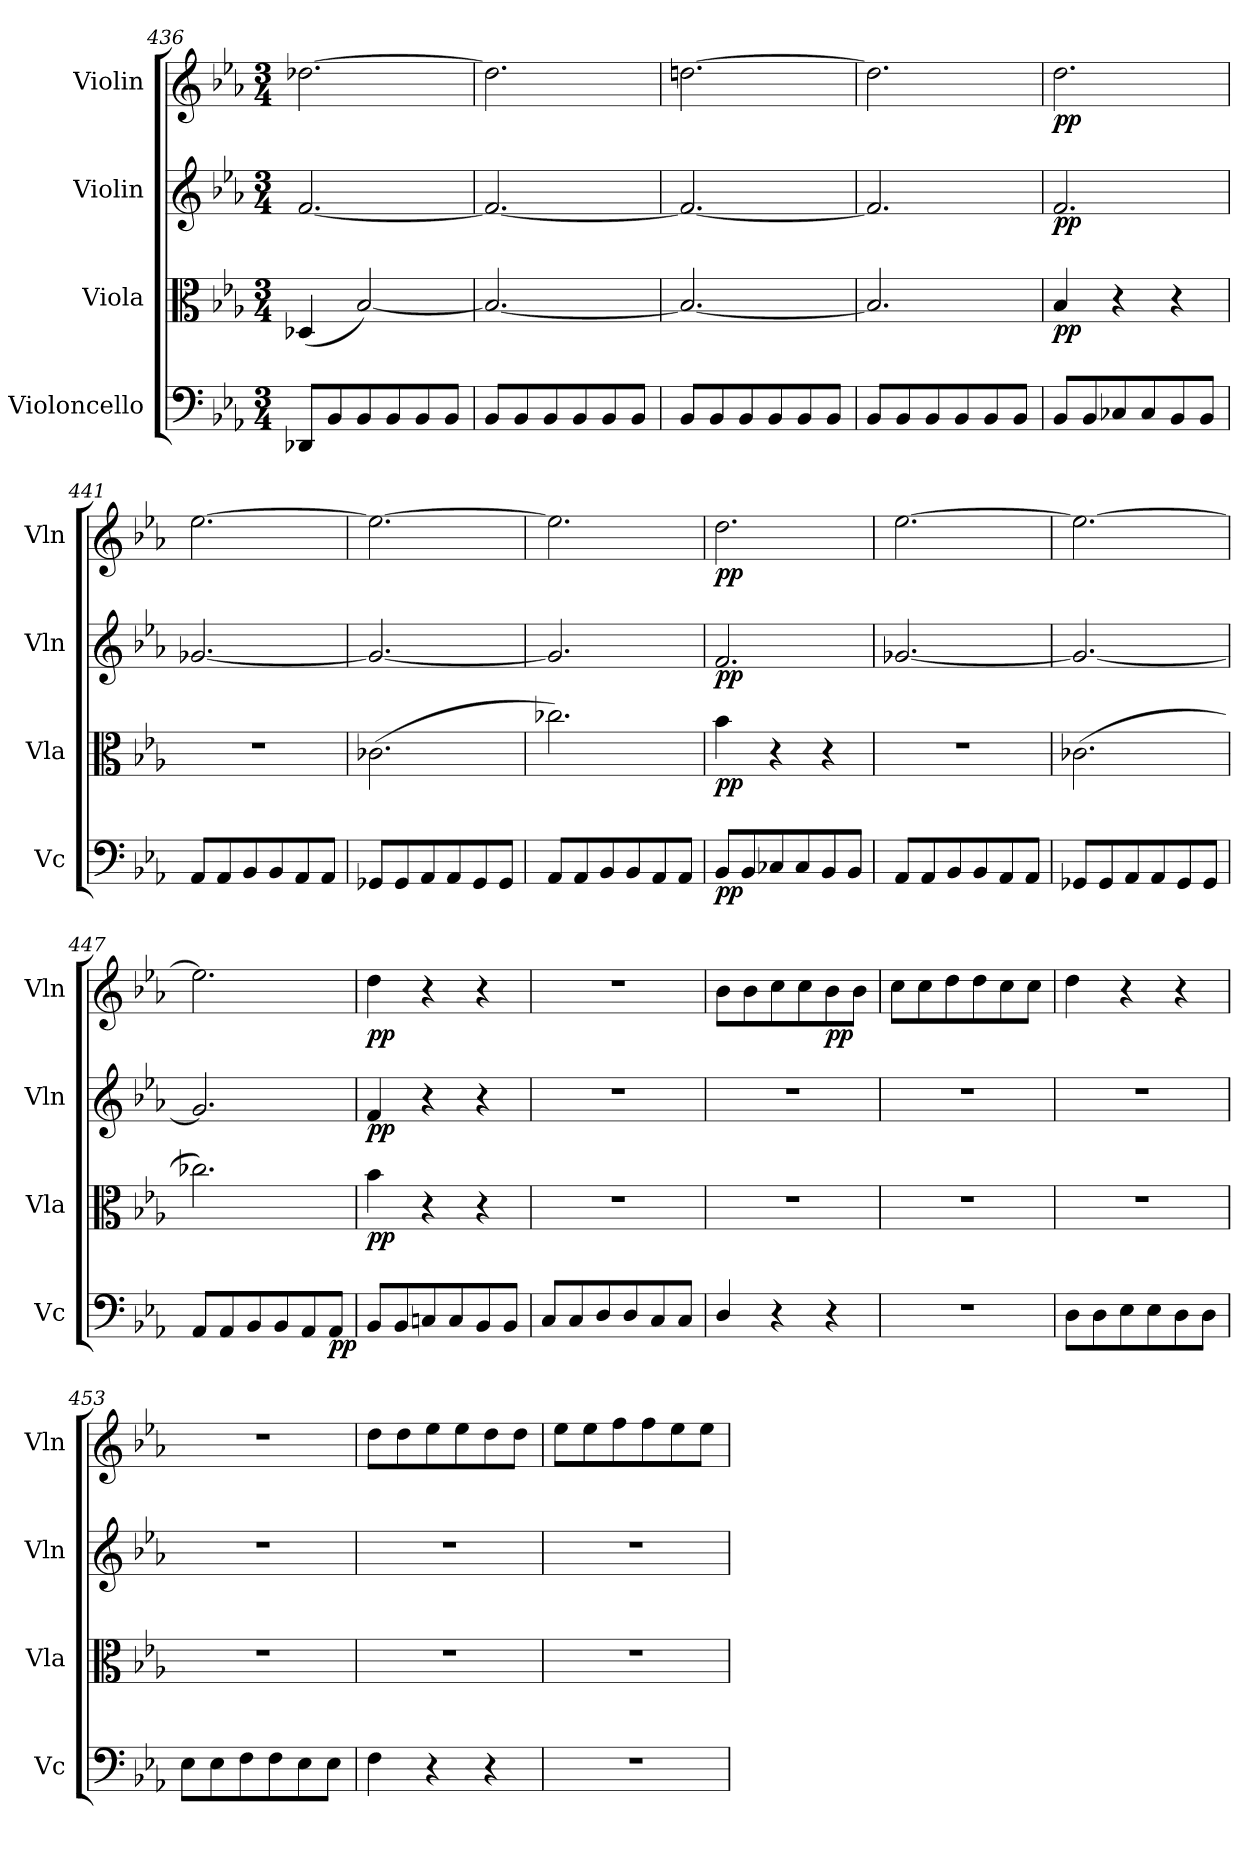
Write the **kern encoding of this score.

**kern	**dynam	**kern	**dynam	**kern	**dynam	**kern	**dynam
*part4	*part4	*part3	*part3	*part2	*part2	*part1	*part1
*staff4	*staff4	*staff3	*staff3	*staff2	*staff2	*staff1	*staff1
*I"Violoncello	*	*I"Viola	*	*I"Violin	*	*I"Violin	*
*I'Vc	*	*I'Vla	*	*I'Vln	*	*I'Vln	*
*clefF4	*	*clefC3	*	*clefG2	*	*clefG2	*
*k[b-e-a-]	*	*k[b-e-a-]	*	*k[b-e-a-]	*	*k[b-e-a-]	*
*M3/4	*	*M3/4	*	*M3/4	*	*M3/4	*
=436	=436	=436	=436	=436	=436	=436	=436
8DD-X/L	.	(4D-X/	.	[2.f/	.	[2.dd-X\	.
8BB-/	.	.	.	.	.	.	.
8BB-/	.	[2B-/)	.	.	.	.	.
8BB-/	.	.	.	.	.	.	.
8BB-/	.	.	.	.	.	.	.
8BB-/J	.	.	.	.	.	.	.
=437	=437	=437	=437	=437	=437	=437	=437
8BB-/L	.	2.B-/_	.	2.f/_	.	2.dd-\]	.
8BB-/	.	.	.	.	.	.	.
8BB-/	.	.	.	.	.	.	.
8BB-/	.	.	.	.	.	.	.
8BB-/	.	.	.	.	.	.	.
8BB-/J	.	.	.	.	.	.	.
=438	=438	=438	=438	=438	=438	=438	=438
8BB-/L	.	2.B-/_	.	2.f/_	.	[2.ddn\	.
8BB-/	.	.	.	.	.	.	.
8BB-/	.	.	.	.	.	.	.
8BB-/	.	.	.	.	.	.	.
8BB-/	.	.	.	.	.	.	.
8BB-/J	.	.	.	.	.	.	.
=439	=439	=439	=439	=439	=439	=439	=439
8BB-/L	.	2.B-/]	.	2.f/]	.	2.dd\]	.
8BB-/	.	.	.	.	.	.	.
8BB-/	.	.	.	.	.	.	.
8BB-/	.	.	.	.	.	.	.
8BB-/	.	.	.	.	.	.	.
8BB-/J	.	.	.	.	.	.	.
=440	=440	=440	=440	=440	=440	=440	=440
8BB-/L	.	4B-/	pp	2.f/	pp	2.dd\	pp
8BB-/	.	.	.	.	.	.	.
8C-X/	.	4r	.	.	.	.	.
8C-/	.	.	.	.	.	.	.
8BB-/	.	4r	.	.	.	.	.
8BB-/J	.	.	.	.	.	.	.
=441	=441	=441	=441	=441	=441	=441	=441
8AA-/L	.	2.r	.	[2.g-X/	.	[2.ee-\	.
8AA-/	.	.	.	.	.	.	.
8BB-/	.	.	.	.	.	.	.
8BB-/	.	.	.	.	.	.	.
8AA-/	.	.	.	.	.	.	.
8AA-/J	.	.	.	.	.	.	.
=442	=442	=442	=442	=442	=442	=442	=442
8GG-X/L	.	(2.c-X\	.	2.g-/_	.	2.ee-\_	.
8GG-/	.	.	.	.	.	.	.
8AA-/	.	.	.	.	.	.	.
8AA-/	.	.	.	.	.	.	.
8GG-/	.	.	.	.	.	.	.
8GG-/J	.	.	.	.	.	.	.
=443	=443	=443	=443	=443	=443	=443	=443
8AA-/L	.	2.cc-X\)	.	2.g-/]	.	2.ee-\]	.
8AA-/	.	.	.	.	.	.	.
8BB-/	.	.	.	.	.	.	.
8BB-/	.	.	.	.	.	.	.
8AA-/	.	.	.	.	.	.	.
8AA-/J	.	.	.	.	.	.	.
=444	=444	=444	=444	=444	=444	=444	=444
8BB-/L	pp	4b-\	pp	2.f/	pp	2.dd\	pp
8BB-/	.	.	.	.	.	.	.
8C-X/	.	4r	.	.	.	.	.
8C-/	.	.	.	.	.	.	.
8BB-/	.	4r	.	.	.	.	.
8BB-/J	.	.	.	.	.	.	.
=445	=445	=445	=445	=445	=445	=445	=445
8AA-/L	.	2.r	.	[2.g-X/	.	[2.ee-\	.
8AA-/	.	.	.	.	.	.	.
8BB-/	.	.	.	.	.	.	.
8BB-/	.	.	.	.	.	.	.
8AA-/	.	.	.	.	.	.	.
8AA-/J	.	.	.	.	.	.	.
=446	=446	=446	=446	=446	=446	=446	=446
8GG-X/L	.	(2.c-X\	.	2.g-/_	.	2.ee-\_	.
8GG-/	.	.	.	.	.	.	.
8AA-/	.	.	.	.	.	.	.
8AA-/	.	.	.	.	.	.	.
8GG-/	.	.	.	.	.	.	.
8GG-/J	.	.	.	.	.	.	.
=447	=447	=447	=447	=447	=447	=447	=447
8AA-/L	.	2.cc-X\)	.	2.g-/]	.	2.ee-\]	.
8AA-/	.	.	.	.	.	.	.
8BB-/	.	.	.	.	.	.	.
8BB-/	.	.	.	.	.	.	.
8AA-/	.	.	.	.	.	.	.
8AA-/J	pp	.	.	.	.	.	.
=448	=448	=448	=448	=448	=448	=448	=448
8BB-/L	.	4b-\	pp	4f/	pp	4dd\	pp
8BB-/	.	.	.	.	.	.	.
8Cn/	.	4r	.	4r	.	4r	.
8C/	.	.	.	.	.	.	.
8BB-/	.	4r	.	4r	.	4r	.
8BB-/J	.	.	.	.	.	.	.
=449	=449	=449	=449	=449	=449	=449	=449
8C/L	.	2.r	.	2.r	.	2.r	.
8C/	.	.	.	.	.	.	.
8D/	.	.	.	.	.	.	.
8D/	.	.	.	.	.	.	.
8C/	.	.	.	.	.	.	.
8C/J	.	.	.	.	.	.	.
=450	=450	=450	=450	=450	=450	=450	=450
4D/	.	2.r	.	2.r	.	8b-\L	.
.	.	.	.	.	.	8b-\	.
4r	.	.	.	.	.	8cc\	.
.	.	.	.	.	.	8cc\	.
4r	.	.	.	.	.	8b-\	pp
.	.	.	.	.	.	8b-\J	.
=451	=451	=451	=451	=451	=451	=451	=451
2.r	.	2.r	.	2.r	.	8cc\L	.
.	.	.	.	.	.	8cc\	.
.	.	.	.	.	.	8dd\	.
.	.	.	.	.	.	8dd\	.
.	.	.	.	.	.	8cc\	.
.	.	.	.	.	.	8cc\J	.
=452	=452	=452	=452	=452	=452	=452	=452
8D\L	.	2.r	.	2.r	.	4dd\	.
8D\	.	.	.	.	.	.	.
8E-\	.	.	.	.	.	4r	.
8E-\	.	.	.	.	.	.	.
8D\	.	.	.	.	.	4r	.
8D\J	.	.	.	.	.	.	.
=453	=453	=453	=453	=453	=453	=453	=453
8E-\L	.	2.r	.	2.r	.	2.r	.
8E-\	.	.	.	.	.	.	.
8F\	.	.	.	.	.	.	.
8F\	.	.	.	.	.	.	.
8E-\	.	.	.	.	.	.	.
8E-\J	.	.	.	.	.	.	.
=454	=454	=454	=454	=454	=454	=454	=454
4F\	.	2.r	.	2.r	.	8dd\L	.
.	.	.	.	.	.	8dd\	.
4r	.	.	.	.	.	8ee-\	.
.	.	.	.	.	.	8ee-\	.
4r	.	.	.	.	.	8dd\	.
.	.	.	.	.	.	8dd\J	.
=455	=455	=455	=455	=455	=455	=455	=455
2.r	.	2.r	.	2.r	.	8ee-\L	.
.	.	.	.	.	.	8ee-\	.
.	.	.	.	.	.	8ff\	.
.	.	.	.	.	.	8ff\	.
.	.	.	.	.	.	8ee-\	.
.	.	.	.	.	.	8ee-\J	.
=	=	=	=	=	=	=	=
*-	*-	*-	*-	*-	*-	*-	*-
